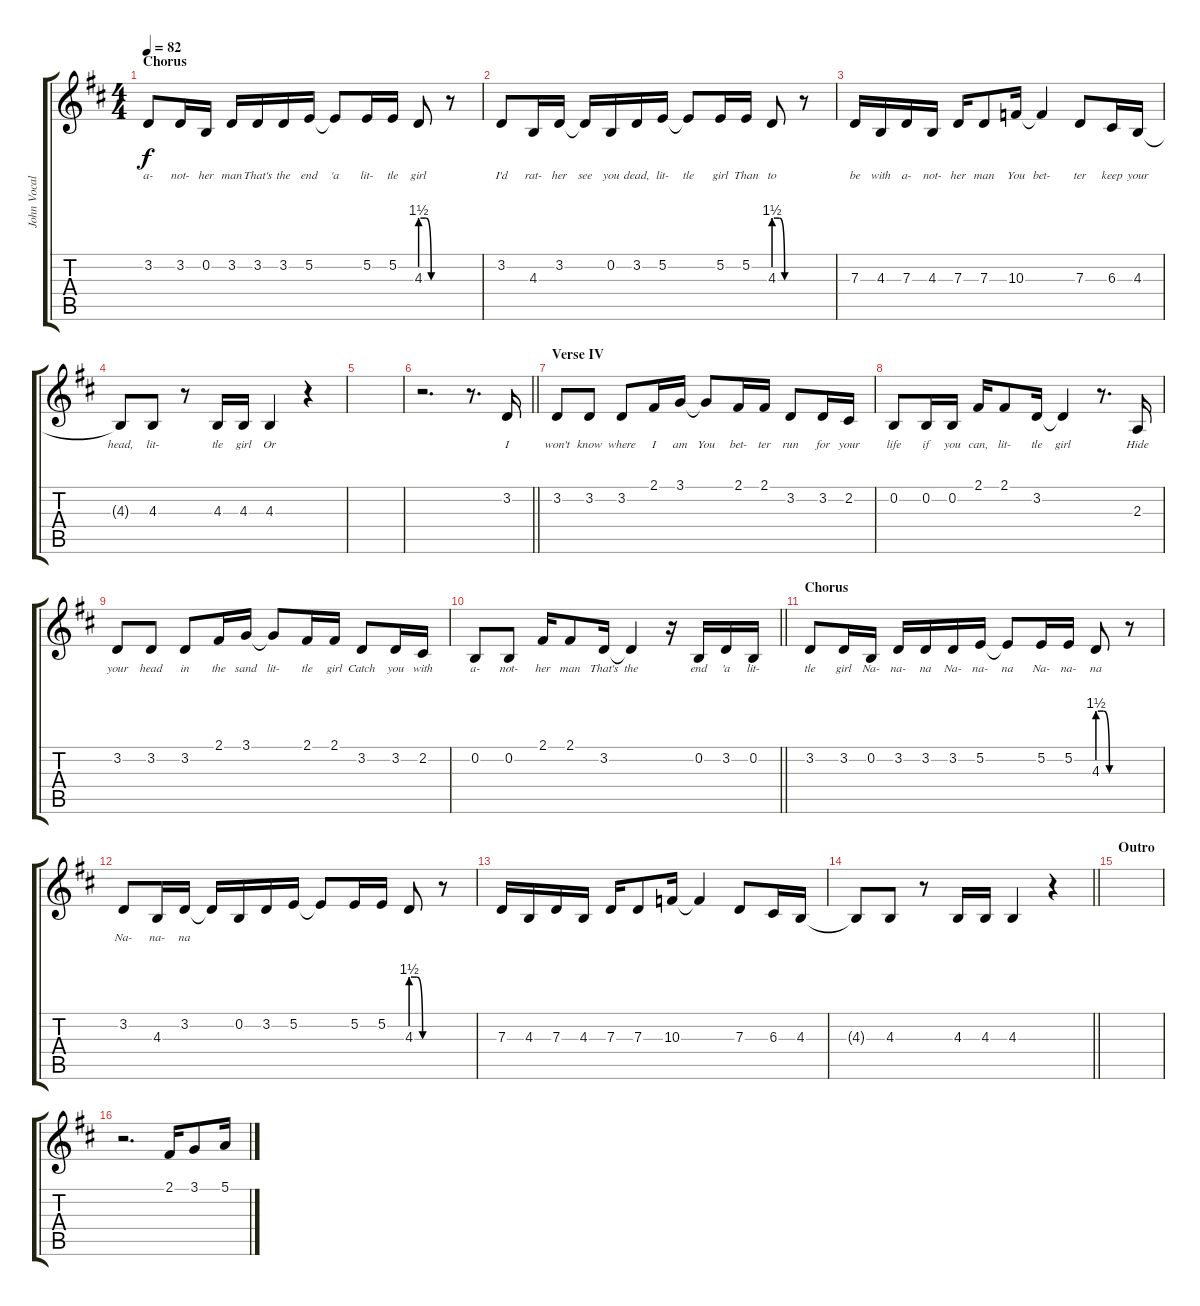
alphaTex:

\track ("John Vocals" "John Vocal") {instrument oboe}
\staff {score tabs}
\tuning (E4 B3 G3 D3 A2 E2) {hide}
\ts (4 4)
\section ("" "Chorus")
\tempo 82
\clef g2
\ks d
3.2.8{lyrics (0 "a-") lyrics (1 "") lyrics (2 "") lyrics (3 "") lyrics (4 "") dy f} 3.2.16{lyrics (0 "not-") lyrics (1 "") lyrics (2 "") lyrics (3 "") lyrics (4 "")} 0.2.16{lyrics (0 "her") lyrics (1 "") lyrics (2 "") lyrics (3 "") lyrics (4 "")} 3.2.16{lyrics (0 "man") lyrics (1 "") lyrics (2 "") lyrics (3 "") lyrics (4 "")} 3.2.16{lyrics (0 "That's") lyrics (1 "") lyrics (2 "") lyrics (3 "") lyrics (4 "")} 3.2.16{lyrics (0 "the") lyrics (1 "") lyrics (2 "") lyrics (3 "") lyrics (4 "")} 5.2.16{lyrics (0 "end") lyrics (1 "") lyrics (2 "") lyrics (3 "") lyrics (4 "")} 5.2{t}.8{lyrics (0 "'a") lyrics (1 "") lyrics (2 "") lyrics (3 "") lyrics (4 "")} 5.2.16{lyrics (0 "lit-") lyrics (1 "") lyrics (2 "") lyrics (3 "") lyrics (4 "")} 5.2.16{lyrics (0 "tle") lyrics (1 "") lyrics (2 "") lyrics (3 "") lyrics (4 "")} 4.3{be (custom 0 6 15 6 30 0 60 0)}.8{lyrics (0 "girl") lyrics (1 "") lyrics (2 "") lyrics (3 "") lyrics (4 "")} r.8 |
3.2.8{lyrics (0 "I'd") lyrics (1 "") lyrics (2 "") lyrics (3 "") lyrics (4 "")} 4.3.16{lyrics (0 "rat-") lyrics (1 "") lyrics (2 "") lyrics (3 "") lyrics (4 "")} 3.2.16{lyrics (0 "her") lyrics (1 "") lyrics (2 "") lyrics (3 "") lyrics (4 "")} 3.2{t}.16{lyrics (0 "see") lyrics (1 "") lyrics (2 "") lyrics (3 "") lyrics (4 "")} 0.2.16{lyrics (0 "you") lyrics (1 "") lyrics (2 "") lyrics (3 "") lyrics (4 "")} 3.2.16{lyrics (0 "dead,") lyrics (1 "") lyrics (2 "") lyrics (3 "") lyrics (4 "")} 5.2.16{lyrics (0 "lit-") lyrics (1 "") lyrics (2 "") lyrics (3 "") lyrics (4 "")} 5.2{t}.8{lyrics (0 "tle") lyrics (1 "") lyrics (2 "") lyrics (3 "") lyrics (4 "")} 5.2.16{lyrics (0 "girl") lyrics (1 "") lyrics (2 "") lyrics (3 "") lyrics (4 "")} 5.2.16{lyrics (0 "Than") lyrics (1 "") lyrics (2 "") lyrics (3 "") lyrics (4 "")} 4.3{be (custom 0 6 15 6 30 0 60 0)}.8{lyrics (0 "to") lyrics (1 "") lyrics (2 "") lyrics (3 "") lyrics (4 "")} r.8 |
7.3.16{lyrics (0 "be") lyrics (1 "") lyrics (2 "") lyrics (3 "") lyrics (4 "")} 4.3.16{lyrics (0 "with") lyrics (1 "") lyrics (2 "") lyrics (3 "") lyrics (4 "")} 7.3.16{lyrics (0 "a-") lyrics (1 "") lyrics (2 "") lyrics (3 "") lyrics (4 "")} 4.3.16{lyrics (0 "not-") lyrics (1 "") lyrics (2 "") lyrics (3 "") lyrics (4 "")} 7.3.16{lyrics (0 "her") lyrics (1 "") lyrics (2 "") lyrics (3 "") lyrics (4 "")} 7.3.8{lyrics (0 "man") lyrics (1 "") lyrics (2 "") lyrics (3 "") lyrics (4 "")} 10.3.16{lyrics (0 "You") lyrics (1 "") lyrics (2 "") lyrics (3 "") lyrics (4 "")} 10.3{t}.4{lyrics (0 "bet-") lyrics (1 "") lyrics (2 "") lyrics (3 "") lyrics (4 "")} 7.3.8{lyrics (0 "ter") lyrics (1 "") lyrics (2 "") lyrics (3 "") lyrics (4 "")} 6.3.16{lyrics (0 "keep") lyrics (1 "") lyrics (2 "") lyrics (3 "") lyrics (4 "")} 4.3.16{lyrics (0 "your") lyrics (1 "") lyrics (2 "") lyrics (3 "") lyrics (4 "")} |
4.3{t}.8{lyrics (0 "head,") lyrics (1 "") lyrics (2 "") lyrics (3 "") lyrics (4 "")} 4.3.8{lyrics (0 "lit-") lyrics (1 "") lyrics (2 "") lyrics (3 "") lyrics (4 "")} r.8 4.3.16{lyrics (0 "tle") lyrics (1 "") lyrics (2 "") lyrics (3 "") lyrics (4 "")} 4.3.16{lyrics (0 "girl") lyrics (1 "") lyrics (2 "") lyrics (3 "") lyrics (4 "")} 4.3.4{lyrics (0 "Or") lyrics (1 "") lyrics (2 "") lyrics (3 "") lyrics (4 "")} r.4 |
|
\barLineRight lightlight
r.2{d} r.8{d} 3.2.16{lyrics (0 "I") lyrics (1 "") lyrics (2 "") lyrics (3 "") lyrics (4 "")} |
\section ("" "Verse IV")
3.2.8{lyrics (0 "won't") lyrics (1 "") lyrics (2 "") lyrics (3 "") lyrics (4 "")} 3.2.8{lyrics (0 "know") lyrics (1 "") lyrics (2 "") lyrics (3 "") lyrics (4 "")} 3.2.8{lyrics (0 "where") lyrics (1 "") lyrics (2 "") lyrics (3 "") lyrics (4 "")} 2.1.16{lyrics (0 "I") lyrics (1 "") lyrics (2 "") lyrics (3 "") lyrics (4 "")} 3.1.16{lyrics (0 "am") lyrics (1 "") lyrics (2 "") lyrics (3 "") lyrics (4 "")} 3.1{t}.8{lyrics (0 "You") lyrics (1 "") lyrics (2 "") lyrics (3 "") lyrics (4 "")} 2.1.16{lyrics (0 "bet-") lyrics (1 "") lyrics (2 "") lyrics (3 "") lyrics (4 "")} 2.1.16{lyrics (0 "ter") lyrics (1 "") lyrics (2 "") lyrics (3 "") lyrics (4 "")} 3.2.8{lyrics (0 "run") lyrics (1 "") lyrics (2 "") lyrics (3 "") lyrics (4 "")} 3.2.16{lyrics (0 "for") lyrics (1 "") lyrics (2 "") lyrics (3 "") lyrics (4 "")} 2.2.16{lyrics (0 "your") lyrics (1 "") lyrics (2 "") lyrics (3 "") lyrics (4 "")} |
0.2.8{lyrics (0 "life") lyrics (1 "") lyrics (2 "") lyrics (3 "") lyrics (4 "")} 0.2.16{lyrics (0 "if") lyrics (1 "") lyrics (2 "") lyrics (3 "") lyrics (4 "")} 0.2.16{lyrics (0 "you") lyrics (1 "") lyrics (2 "") lyrics (3 "") lyrics (4 "")} 2.1.16{lyrics (0 "can,") lyrics (1 "") lyrics (2 "") lyrics (3 "") lyrics (4 "")} 2.1.8{lyrics (0 "lit-") lyrics (1 "") lyrics (2 "") lyrics (3 "") lyrics (4 "")} 3.2.16{lyrics (0 "tle") lyrics (1 "") lyrics (2 "") lyrics (3 "") lyrics (4 "")} 3.2{t}.4{lyrics (0 "girl") lyrics (1 "") lyrics (2 "") lyrics (3 "") lyrics (4 "")} r.8{d} 2.3.16{lyrics (0 "Hide") lyrics (1 "") lyrics (2 "") lyrics (3 "") lyrics (4 "")} |
3.2.8{lyrics (0 "your") lyrics (1 "") lyrics (2 "") lyrics (3 "") lyrics (4 "")} 3.2.8{lyrics (0 "head") lyrics (1 "") lyrics (2 "") lyrics (3 "") lyrics (4 "")} 3.2.8{lyrics (0 "in") lyrics (1 "") lyrics (2 "") lyrics (3 "") lyrics (4 "")} 2.1.16{lyrics (0 "the") lyrics (1 "") lyrics (2 "") lyrics (3 "") lyrics (4 "")} 3.1.16{lyrics (0 "sand") lyrics (1 "") lyrics (2 "") lyrics (3 "") lyrics (4 "")} 3.1{t}.8{lyrics (0 "lit-") lyrics (1 "") lyrics (2 "") lyrics (3 "") lyrics (4 "")} 2.1.16{lyrics (0 "tle") lyrics (1 "") lyrics (2 "") lyrics (3 "") lyrics (4 "")} 2.1.16{lyrics (0 "girl") lyrics (1 "") lyrics (2 "") lyrics (3 "") lyrics (4 "")} 3.2.8{lyrics (0 "Catch") lyrics (1 "") lyrics (2 "") lyrics (3 "") lyrics (4 "")} 3.2.16{lyrics (0 "you") lyrics (1 "") lyrics (2 "") lyrics (3 "") lyrics (4 "")} 2.2.16{lyrics (0 "with") lyrics (1 "") lyrics (2 "") lyrics (3 "") lyrics (4 "")} |
\barLineRight lightlight
0.2.8{lyrics (0 "a-") lyrics (1 "") lyrics (2 "") lyrics (3 "") lyrics (4 "")} 0.2.8{lyrics (0 "not-") lyrics (1 "") lyrics (2 "") lyrics (3 "") lyrics (4 "")} 2.1.16{lyrics (0 "her") lyrics (1 "") lyrics (2 "") lyrics (3 "") lyrics (4 "")} 2.1.8{lyrics (0 "man") lyrics (1 "") lyrics (2 "") lyrics (3 "") lyrics (4 "")} 3.2.16{lyrics (0 "That's") lyrics (1 "") lyrics (2 "") lyrics (3 "") lyrics (4 "")} 3.2{t}.4{lyrics (0 "the") lyrics (1 "") lyrics (2 "") lyrics (3 "") lyrics (4 "")} r.16 0.2.16{lyrics (0 "end") lyrics (1 "") lyrics (2 "") lyrics (3 "") lyrics (4 "")} 3.2.16{lyrics (0 "'a") lyrics (1 "") lyrics (2 "") lyrics (3 "") lyrics (4 "")} 0.2.16{lyrics (0 "lit-") lyrics (1 "") lyrics (2 "") lyrics (3 "") lyrics (4 "")} |
\section ("" "Chorus")
3.2.8{lyrics (0 "tle") lyrics (1 "") lyrics (2 "") lyrics (3 "") lyrics (4 "")} 3.2.16{lyrics (0 "girl") lyrics (1 "") lyrics (2 "") lyrics (3 "") lyrics (4 "")} 0.2.16{lyrics (0 "Na-") lyrics (1 "") lyrics (2 "") lyrics (3 "") lyrics (4 "")} 3.2.16{lyrics (0 "na-") lyrics (1 "") lyrics (2 "") lyrics (3 "") lyrics (4 "")} 3.2.16{lyrics (0 "na") lyrics (1 "") lyrics (2 "") lyrics (3 "") lyrics (4 "")} 3.2.16{lyrics (0 "Na-") lyrics (1 "") lyrics (2 "") lyrics (3 "") lyrics (4 "")} 5.2.16{lyrics (0 "na-") lyrics (1 "") lyrics (2 "") lyrics (3 "") lyrics (4 "")} 5.2{t}.8{lyrics (0 "na") lyrics (1 "") lyrics (2 "") lyrics (3 "") lyrics (4 "")} 5.2.16{lyrics (0 "Na-") lyrics (1 "") lyrics (2 "") lyrics (3 "") lyrics (4 "")} 5.2.16{lyrics (0 "na-") lyrics (1 "") lyrics (2 "") lyrics (3 "") lyrics (4 "")} 4.3{be (custom 0 6 15 6 30 0 60 0)}.8{lyrics (0 "na") lyrics (1 "") lyrics (2 "") lyrics (3 "") lyrics (4 "")} r.8 |
3.2.8{lyrics (0 "Na-") lyrics (1 "") lyrics (2 "") lyrics (3 "") lyrics (4 "")} 4.3.16{lyrics (0 "na-") lyrics (1 "") lyrics (2 "") lyrics (3 "") lyrics (4 "")} 3.2.16{lyrics (0 "na") lyrics (1 "") lyrics (2 "") lyrics (3 "") lyrics (4 "")} 3.2{t}.16 0.2.16 3.2.16 5.2.16 5.2{t}.8 5.2.16 5.2.16 4.3{be (custom 0 6 15 6 30 0 60 0)}.8 r.8 |
7.3.16 4.3.16 7.3.16 4.3.16 7.3.16 7.3.8 10.3.16 10.3{t}.4 7.3.8 6.3.16 4.3.16 |
\barLineRight lightlight
4.3{t}.8 4.3.8 r.8 4.3.16 4.3.16 4.3.4 r.4 |
\section ("" "Outro")
|
r.2{d} 2.1.16 3.1.8 5.1.16
